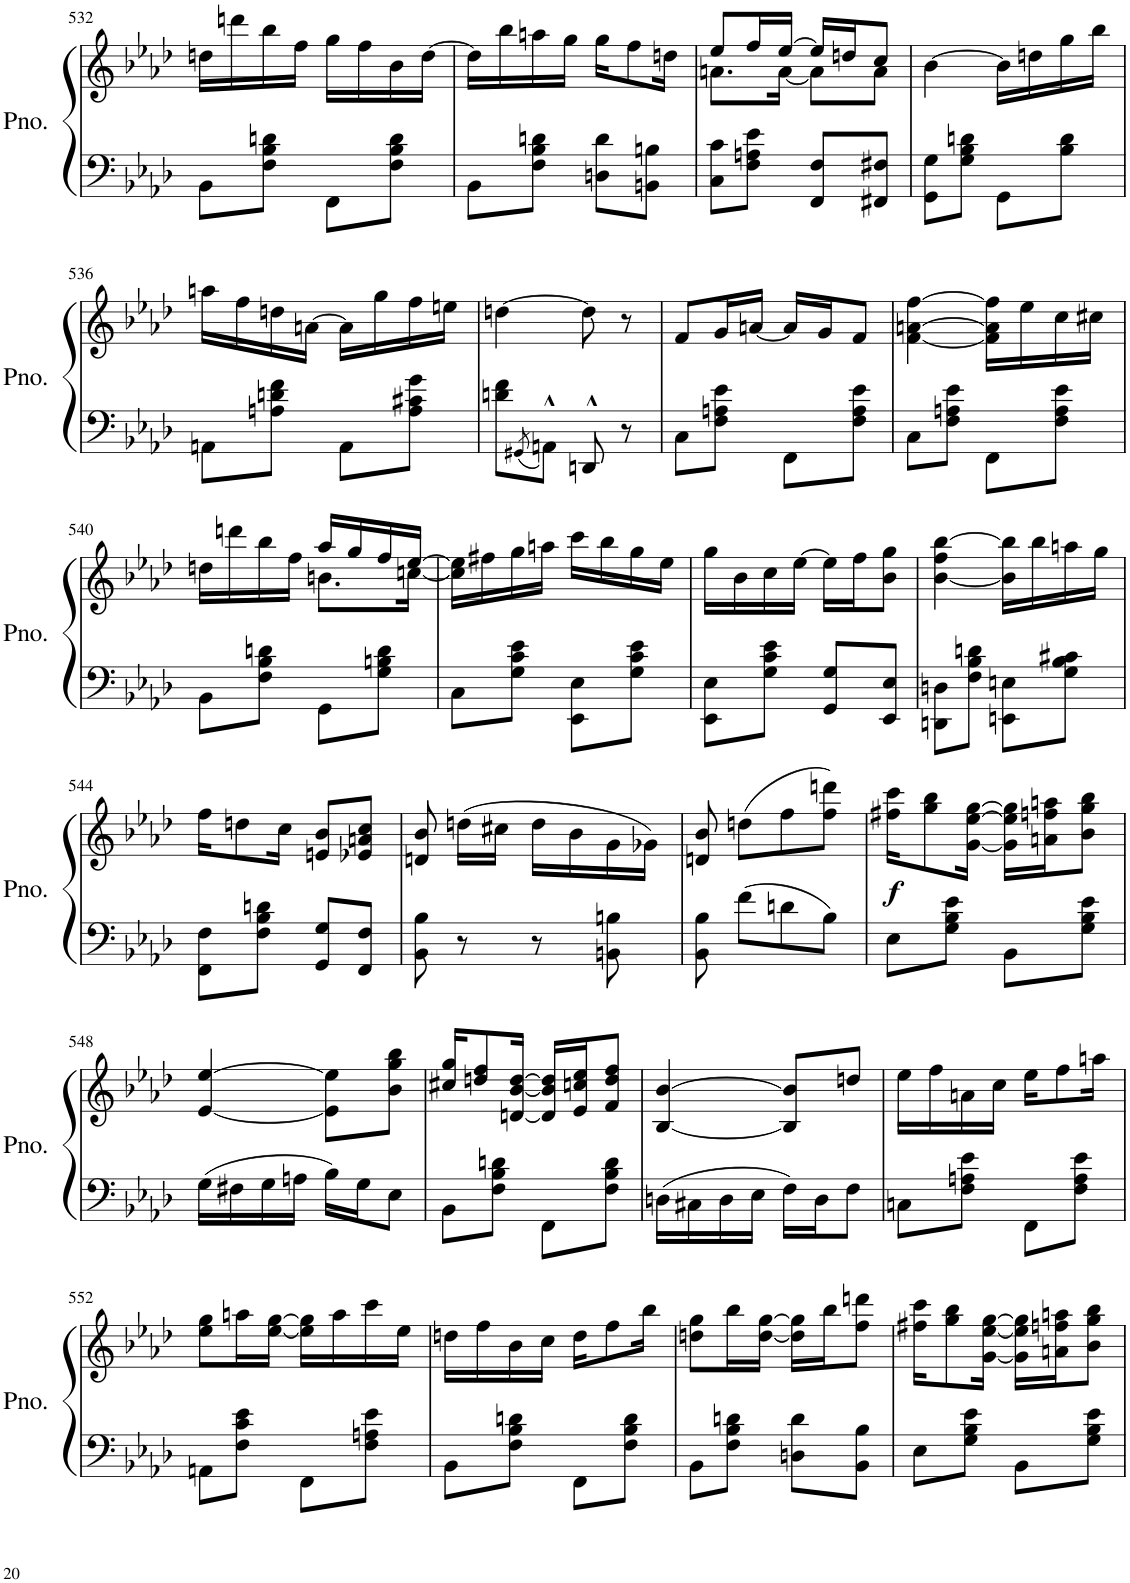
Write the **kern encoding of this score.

**kern	**kern	**dynam
*part1	*part1	*part1
*staff2	*staff1	*staff1/2
*I"Piano	*	*
*I'Pno.	*	*
!!LO:PB:g=z
*clefF4	*clefG2	*
*k[b-e-a-d-]	*k[b-e-a-d-]	*
*M2/4	*M2/4	*
=532	=532	=532
8BB-\L	16ddn\LL	.
.	16dddn\	.
8F\ 8B-\ 8dn\J	16bb-\	.
.	16ff\JJ	.
8FF\L	16gg\LL	.
.	16ff\	.
8F\ 8B-\ 8d\J	16b-\	.
.	[16dd\JJ	.
=533	=533	=533
8BB-\L	16dd\LL]	.
.	16bb-\	.
8F\ 8B-\ 8dn\J	16aan\	.
.	16gg\JJ	.
8Dn\ 8d\L	16gg\KL	.
.	8ff\	.
8BBn\ 8Bn\J	.	.
.	16ddn\Jk	.
=534	=534	=534
*	*^	*
8C\ 8c\L	8ee-/L	8.an\L	.
8F\ 8An\ 8e-\J	16ff/L	.	.
.	[16ee-/JJ	[16a\Jk	.
8FF/ 8F/L	16ee-/LL]	8a\L]	.
.	16ddn/J	.	.
8FF#X/ 8F#X/J	8cc/J	8a\J	.
*	*v	*v	*
=535	=535	=535
8GG\ 8G\L	[4b-\	.
8G\ 8B-\ 8dn\J	.	.
8GG\L	16b-\LL]	.
.	16ddn\	.
8B-\ 8d\J	16gg\	.
.	16bb-\JJ	.
!!LO:LB:g=z
=536	=536	=536
8AAn\L	16aan\LL	.
.	16ff\	.
8An\ 8dn\ 8f\J	16ddn\	.
.	[16an\JJ	.
8AA\L	16a\LL]	.
.	16gg\	.
8A\ 8c#X\ 8g\J	16ff\	.
.	16een\JJ	.
=537	=537	=537
8dn\ 8f\L	[4ddn\	.
8qGG#X/	.	.
8AAn^^\J	.	.
8DDn^^/	8dd\]	.
8r	8r	.
=538	=538	=538
8C\L	8f/L	.
8F\ 8An\ 8e-\J	16g/L	.
.	[16an/JJ	.
8FF\L	16a/LL]	.
.	16g/J	.
8F\ 8A\ 8e-\J	8f/J	.
=539	=539	=539
8C\L	[4f\ [>4an\ [4ff\	.
8F\ 8An\ 8e-\J	.	.
8FF\L	16f\] 16a\] 16ff\]LL	.
.	16ee-\	.
8F\ 8A\ 8e-\J	16cc\	.
.	16cc#X\JJ	.
!!LO:LB:g=z
=540	=540	=540
*	*^	*
8BB-\L	16ddn\LL	4ryy	.
.	16dddn\	.	.
8F\ 8B-\ 8dn\J	16bb-\	.	.
.	16ff\JJ	.	.
8GG\L	16aa-/LL	8.bn\L	.
.	16gg/	.	.
8G\ 8Bn\ 8d\J	16ff/	.	.
.	[16ee-/JJ	[16ccn\Jk	.
*	*v	*v	*
=541	=541	=541
8C\L	16cc\] 16ee-\]LL	.
.	16ff#X\	.
8G\ 8c\ 8e-\J	16gg\	.
.	16aan\JJ	.
8EE-\ 8E-\L	16ccc\LL	.
.	16bb-\	.
8G\ 8c\ 8e-\J	16gg\	.
.	16ee-\JJ	.
=542	=542	=542
8EE-\ 8E-\L	16gg\LL	.
.	16b-\	.
8G\ 8c\ 8e-\J	16cc\	.
.	[16ee-\JJ	.
8GG/ 8G/L	16ee-\LL]	.
.	16ff\J	.
8EE-/ 8E-/J	8b-\ 8gg\J	.
=543	=543	=543
8DDn\ 8Dn\L	[4b-\ 4ff\ [4bb-\	.
8F\ 8B-\ 8dn\J	.	.
8EEn\ 8En\L	16b-\] 16bb-\]LL	.
.	16bb-\	.
8G\ 8B-\ 8c#X\J	16aan\	.
.	16gg\JJ	.
!!LO:LB:g=z
=544	=544	=544
8FF\ 8F\L	16ff\KL	.
.	8ddn\	.
8F\ 8B-\ 8dn\J	.	.
.	16cc\Jk	.
8GG/ 8G/L	8en/ 8b-/L	.
8FF/ 8F/J	8e-X/ 8an/ 8cc/J	.
=545	=545	=545
8BB-\ 8B-\	8dn/ 8b-/	.
8r	(16ddn\LL	.
.	16cc#X\JJ	.
8r	16dd\LL	.
.	16b-\	.
8BBn\ 8Bn\	16g\	.
.	16g-X\JJ)	.
=546	=546	=546
8BB-\ 8B-\	8dn/ 8b-/	.
8f\L	(8ddn\L	.
8dn\	8ff\	.
8B-\J	8ff\ 8dddn\J)	.
=547	=547	=547
!	!	!LO:DY:a=2
8E-\L	16ff#X\ 16ccc\KL	f
.	8gg\ 8bb-\	.
8G\ 8B-\ 8e-\J	.	.
.	[16g\ [16ee-\ [16gg\Jk	.
8BB-\L	16g\] 16ee-\] 16gg\]LL	.
.	16an\ 16ffn\ 16aan\J	.
8G\ 8B-\ 8e-\J	8b-\ 8gg\ 8bb-\J	.
!!LO:LB:g=z
=548	=548	=548
16G\LL	[4e-/ [4ee-/	.
16F#X\	.	.
16G\	.	.
16An\JJ	.	.
16B-\LL	8e-\] 8ee-\]L	.
16G\J	.	.
8E-\J	8b-\ 8gg\ 8bb-\J	.
=549	=549	=549
8BB-\L	16cc#X/ 16gg/KL	.
.	8ddn/ 8ff/	.
8F\ 8B-\ 8dn\J	.	.
.	[16dn/ [<16b-/ [16dd/Jk	.
8FF\L	16d/] 16b-/] 16dd/]LL	.
.	16e-/ 16ccn/ 16ee-/J	.
8F\ 8B-\ 8d\J	8f/ 8dd/ 8ff/J	.
=550	=550	=550
16Dn\LL	[4B-/ [4b-/	.
16C#X\	.	.
16D\	.	.
16E-\JJ	.	.
16F\LL	8B-/] 8b-/]L	.
16D\J	.	.
8F\J	8ddn/J	.
=551	=551	=551
8Cn\L	16ee-\LL	.
.	16ff\	.
8F\ 8An\ 8e-\J	16an\	.
.	16cc\JJ	.
8FF\L	16ee-\KL	.
.	8ff\	.
8F\ 8A\ 8e-\J	.	.
.	16aan\Jk	.
!!LO:LB:g=z
=552	=552	=552
8AAn\L	8ee-\ 8gg\L	.
8F\ 8c\ 8e-\J	16aan\L	.
.	[16ee-\ [16gg\JJ	.
8FF\L	16ee-\] 16gg\]LL	.
.	16aa\	.
8F\ 8An\ 8e-\J	16ccc\	.
.	16ee-\JJ	.
=553	=553	=553
8BB-\L	16ddn\LL	.
.	16ff\	.
8F\ 8B-\ 8dn\J	16b-\	.
.	16cc\JJ	.
8FF\L	16dd\KL	.
.	8ff\	.
8F\ 8B-\ 8d\J	.	.
.	16bb-\Jk	.
=554	=554	=554
8BB-\L	8ddn\ 8gg\L	.
8F\ 8B-\ 8dn\J	16bb-\L	.
.	[16dd\ [16gg\JJ	.
8Dn\ 8d\L	16dd\] 16gg\]LL	.
.	16bb-\J	.
8BB-\ 8B-\J	8ff\ 8dddn\J	.
=555	=555	=555
8E-\L	16ff#X\ 16ccc\KL	.
.	8gg\ 8bb-\	.
8G\ 8B-\ 8e-\J	.	.
.	[16g\ [<16ee-\ [16gg\Jk	.
8BB-\L	16g\] 16ee-\] 16gg\]LL	.
.	16an\ 16ffn\ 16aan\J	.
8G\ 8B-\ 8e-\J	8b-\ 8gg\ 8bb-\J	.
=	=	=
*-	*-	*-
